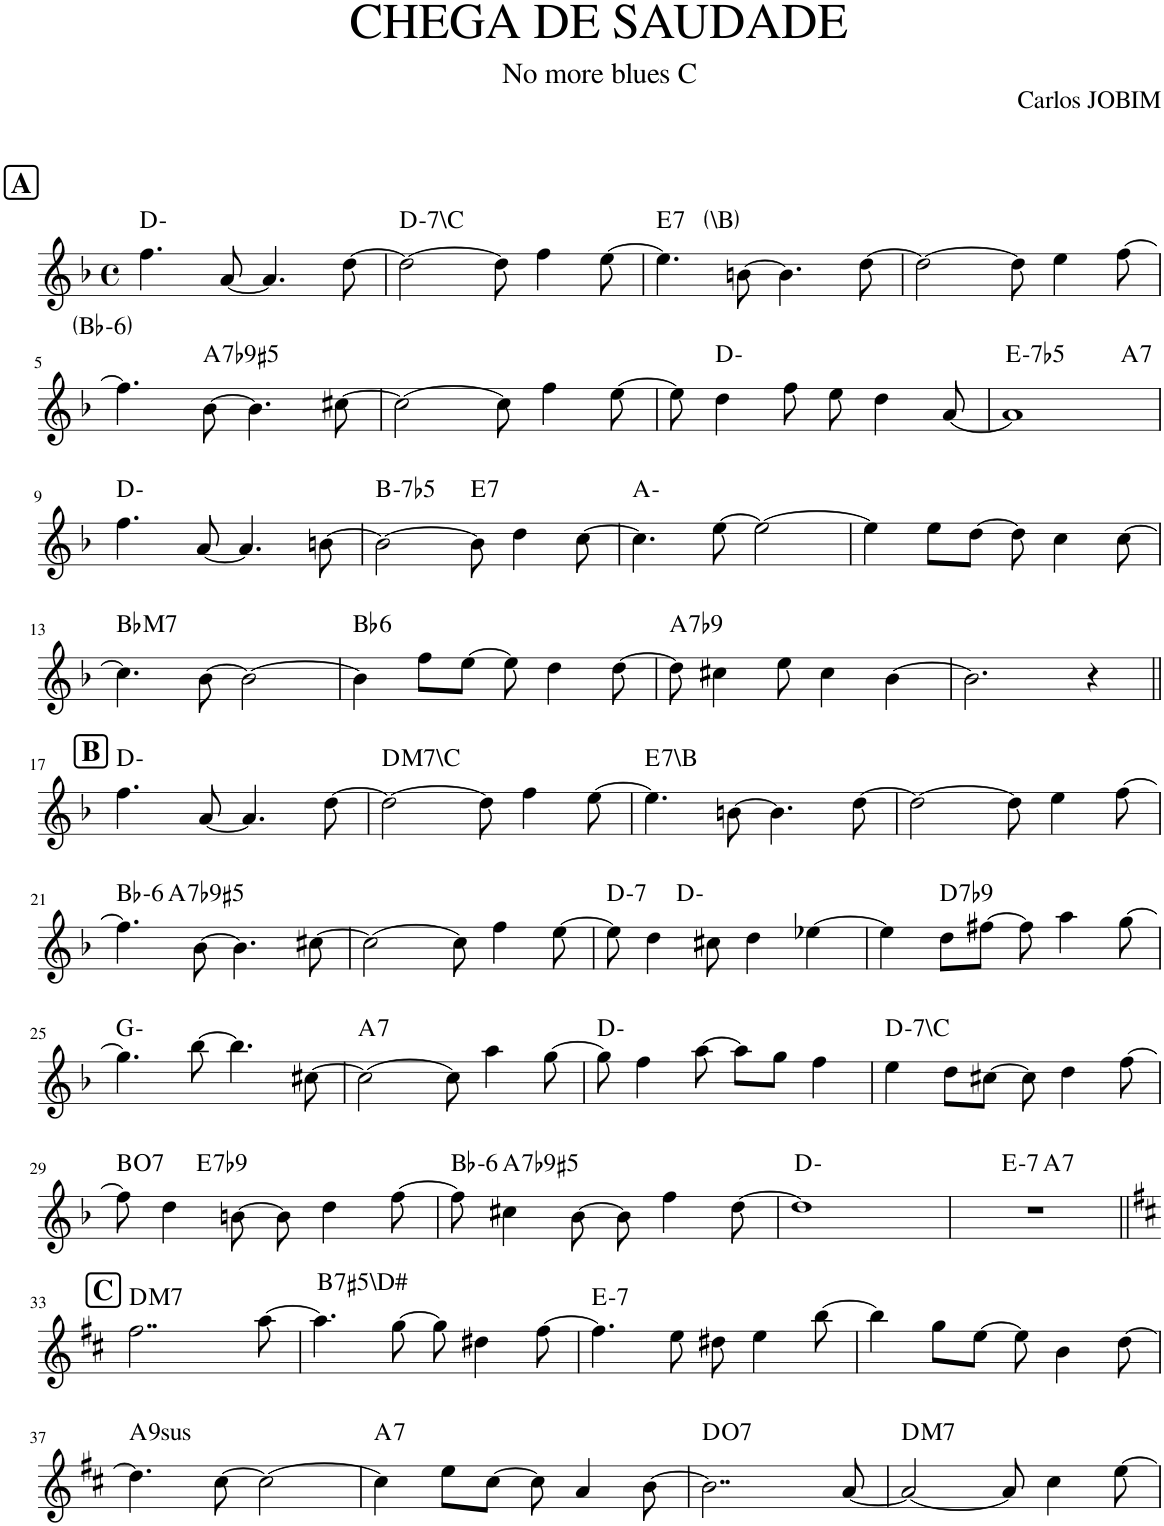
**kern	**harte
*part1	*part1
*staff1	*
*I"Piano	*
*I'Pno.	*
*clefG2	*
*k[b-]	*
*M4/4	*
*met(c)	*
!!LO:REH:place=s1:a:B:cj:fs=14:t=A
=1	=1
4.ff\	D:min
[8a/	.
4.a/]	.
[8dd\	.
=2	=2
!	!LO:H:kt=7
2dd\_	D:min7
8dd\]	.
4ff\	.
[8ee\	.
=3	=3
!	!LO:H:n=1:kt=7
!	!LO:H:n=2:kt=\B
4.ee\]	E:7 N
[8bn\	.
4.b\]	.
[8dd\	.
=4	=4
2dd\_	.
8dd\]	.
4ee\	.
[8ff\	.
!!LO:LB:g=z
=5	=5
!	!LO:H:kt=6
4.ff\]	Bb:min6
!	!LO:H:kt=7
[8b-\	A:(3,#5,b7,b9)
4.b-\]	.
[8cc#X\	.
=6	=6
2cc#\_	.
8cc#\]	.
4ff\	.
[8ee\	.
=7	=7
8ee\]	.
4dd\	D:min
8ff\	.
8ee\	.
4dd\	.
[8a/	.
=8	=8
!	!LO:H:kt=-7b5
*^	*
1a]	2.ryy	E:hdim7
!	!	!LO:H:kt=7
.	4ryy	A:7
*v	*v	*
!!LO:LB:g=z
=9	=9
4.ff\	D:min
[8a/	.
4.a/]	.
[8bn\	.
=10	=10
!	!LO:H:kt=-7b5
2b\_	B:hdim7
!	!LO:H:kt=7
8b\]	E:7
4dd\	.
[8cc\	.
=11	=11
4.cc\]	A:min
[8ee\	.
2ee\_	.
=12	=12
4ee\]	.
8ee\L	.
[8dd\J	.
8dd\]	.
4cc\	.
[8cc\	.
!!LO:LB:g=z
=13	=13
!	!LO:H:kt=M7
4.cc\]	Bb:maj7
[8b-\	.
2b-\_	.
=14	=14
!	!LO:H:kt=6
4b-\]	Bb:maj6
8ff\L	.
[8ee\J	.
8ee\]	.
4dd\	.
[8dd\	.
=15	=15
!	!LO:H:kt=7
8dd\]	A:7(b9)
4cc#X\	.
8ee\	.
4cc#\	.
[4b-\	.
=16	=16
2.b-\]	.
4r	.
!!LO:LB:g=z
!!LO:REH:place=s1:a:B:cj:fs=14:t=B
=17||	=17||
4.ff\	D:min
[8a/	.
4.a/]	.
[8dd\	.
=18	=18
!	!LO:H:kt=M7
2dd\_	D:maj7
8dd\]	.
4ff\	.
[8ee\	.
=19	=19
4.ee\]	E:7
[8bn\	.
4.b\]	.
[8dd\	.
=20	=20
2dd\_	.
8dd\]	.
4ee\	.
[8ff\	.
!!LO:LB:g=z
=21	=21
!	!LO:H:kt=6
*^	*
4.ff\]	4ryy	Bb:min6
!	!	!LO:H:kt=7
.	2.ryy	A:(3,#5,b7,b9)
[8b-\	.	.
4.b-\]	.	.
[8cc#X\	.	.
*v	*v	*
=22	=22
2cc#\_	.
8cc#\]	.
4ff\	.
[8ee\	.
=23	=23
!	!LO:H:kt=7
*^	*
8ee\]	4ryy	D:min7
4dd\	.	.
.	2.ryy	D:min
8cc#X\	.	.
4dd\	.	.
[4ee-X\	.	.
*v	*v	*
=24	=24
4ee-\]	.
!	!LO:H:kt=7
8dd\L	D:7(b9)
[8ff#X\J	.
8ff#\]	.
4aa\	.
[8gg\	.
!!LO:LB:g=z
=25	=25
4.gg\]	G:min
[8bb-\	.
4.bb-\]	.
[8cc#X\	.
=26	=26
!	!LO:H:kt=7
2cc#\_	A:7
8cc#\]	.
4aa\	.
[8gg\	.
=27	=27
8gg\]	D:min
4ff\	.
[8aa\	.
8aa\L]	.
8gg\J	.
4ff\	.
=28	=28
!	!LO:H:kt=7
4ee\	D:min7
8dd\L	.
[8cc#X\J	.
8cc#\]	.
4dd\	.
[8ff\	.
!!LO:LB:g=z
=29	=29
!	!LO:H:kt=O7
*^	*
8ff\]	4ryy	B:dim7
4dd\	.	.
!	!	!LO:H:kt=7
.	2.ryy	E:7(b9)
[8bn\	.	.
8b\]	.	.
4dd\	.	.
[8ff\	.	.
=30	=30	=30
!	!	!LO:H:kt=6
*v	*v	*
8ff\]	Bb:min6
!	!LO:H:kt=7
4cc#X\	A:(3,#5,b7,b9)
[8b-\	.
8b-\]	.
4ff\	.
[8dd\	.
=31	=31
1dd]	D:min
=32	=32
*^	*
*	*^	*
1r	4ryy	2ryy	.
!	!	!	!LO:H:kt=7
.	2.ryy	.	E:min7
!	!	!	!LO:H:kt=7
.	.	2ryy	A:7
*v	*v	*v	*
!!LO:LB:g=z
!!LO:REH:place=s1:a:B:cj:fs=14:t=C
=33||	=33||
*k[f#c#]	*
*^	*
*	*^	*
!	!	!	!LO:H:kt=M7
*v	*v	*v	*
2..ff#\	D:maj7
[8aa\	.
=34	=34
!	!LO:H:kt=7
4.aa\]	B:(3,#5,b7)
[8gg\	.
8gg\]	.
4dd#X\	.
[8ff#\	.
=35	=35
!	!LO:H:kt=7
4.ff#\]	E:min7
8ee\	.
8dd#X\	.
4ee\	.
[8bb\	.
=36	=36
4bb\]	.
8gg\L	.
[8ee\J	.
8ee\]	.
4b\	.
[8dd\	.
!!LO:LB:g=z
=37	=37
!	!LO:H:kt=9sus
4.dd\]	A:sus4(7,9)
[8cc#\	.
2cc#\_	.
=38	=38
!	!LO:H:kt=7
4cc#\]	A:7
8ee\L	.
[8cc#\J	.
8cc#\]	.
4a/	.
[8b\	.
=39	=39
!	!LO:H:kt=O7
2..b\]	D:dim7
[8a/	.
=40	=40
!	!LO:H:kt=M7
2a/_	D:maj7
8a/]	.
4cc#\	.
[8ee\	.
=	=
*-	*-
